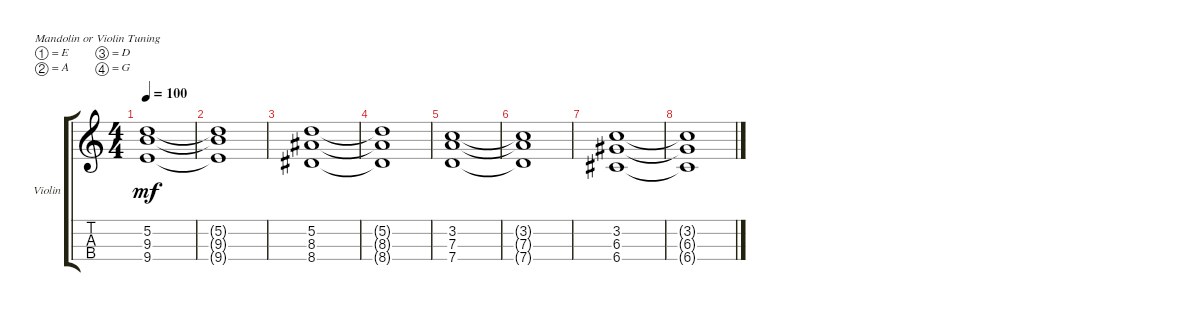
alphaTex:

\bracketExtendMode groupsimilarinstruments
\firstSystemTrackNameOrientation horizontal
\otherSystemsTrackNameOrientation horizontal
\track ("Strings" "Violin") {multiBarRest instrument violin}
\staff {score tabs}
\tuning (E5 A4 D4 G3)
\ts (4 4)
\tempo 100
\clef g2
\ks c
(5.2 9.3 9.4).1{dy mf} |
(9.4{t} 9.3{t} 5.2{t}).1 |
(8.4 8.3 5.2).1 |
(8.4{t} 8.3{t} 5.2{t}).1 |
(3.2 7.3 7.4).1 |
(3.2{t} 7.3{t} 7.4{t}).1 |
(3.2 6.3 6.4).1 |
(6.4{t} 6.3{t} 3.2{t}).1
